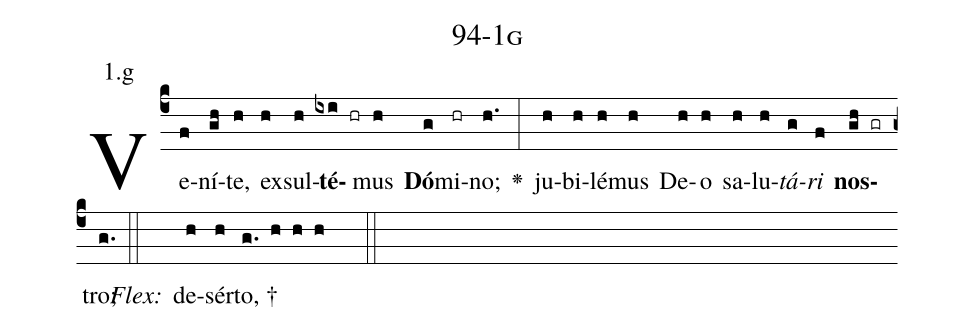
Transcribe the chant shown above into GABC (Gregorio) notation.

name: 94-1g;
annotation: 1.g;
%%
(c4)Ve(f)ní(gh)te,(h) ex(h)sul(h)<b>té</b>(ixi hr)mus(h) <b>Dó</b>(g)mi(hr)no;(h.) <v>\greheightstar</v>(:) ju(h)bi(h)lé(h)mus(h) De(h)o(h) sa(h)lu(h)<i>tá</i>(g)<i>ri</i>(f) <b>nos</b>(gh gr)tro;(g.) (::)
<i>Flex:</i>()  de(h)sér(h)to, †(g. h h h  ::)

%E(h) u(h) o(g) u(f) a(gh) e.(g.) (::)
